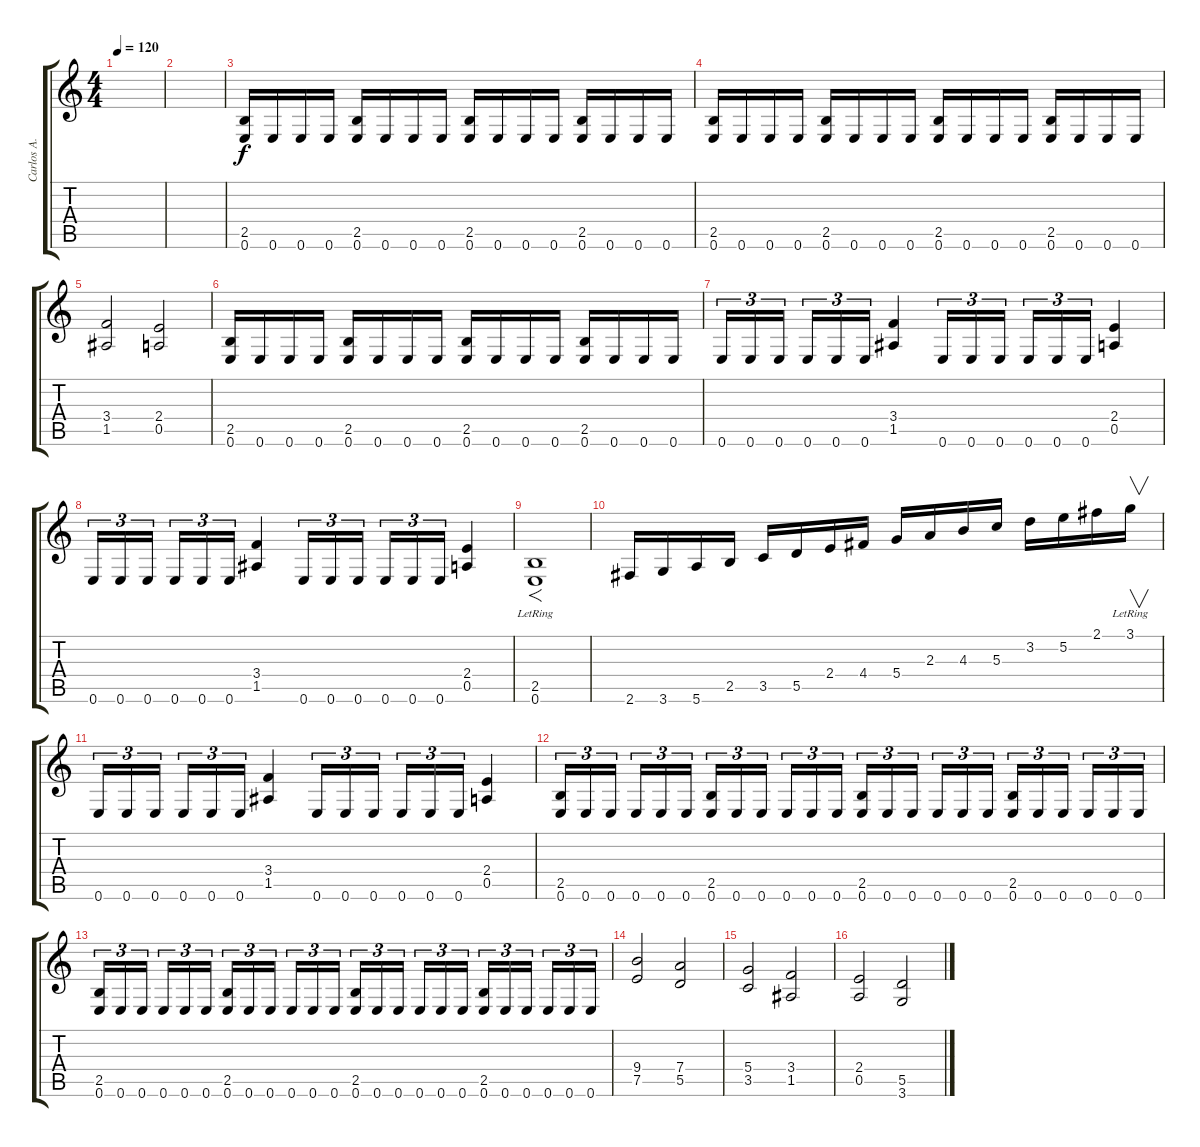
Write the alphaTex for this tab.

\track ("Carlos A." "Carlos A.") {instrument distortionguitar}
\staff {score tabs}
\tuning (E4 B3 G3 D3 A2 E2) {hide}
\ts (4 4)
\tempo 120
\clef g2
\ks c
|
|
(2.5 0.6).16 0.6.16 0.6.16 0.6.16 (2.5 0.6).16 0.6.16 0.6.16 0.6.16 (2.5 0.6).16 0.6.16 0.6.16 0.6.16 (2.5 0.6).16 0.6.16 0.6.16 0.6.16 |
(2.5 0.6).16 0.6.16 0.6.16 0.6.16 (2.5 0.6).16 0.6.16 0.6.16 0.6.16 (2.5 0.6).16 0.6.16 0.6.16 0.6.16 (2.5 0.6).16 0.6.16 0.6.16 0.6.16 |
(3.4 1.5).2 (2.4 0.5).2 |
(2.5 0.6).16 0.6.16 0.6.16 0.6.16 (2.5 0.6).16 0.6.16 0.6.16 0.6.16 (2.5 0.6).16 0.6.16 0.6.16 0.6.16 (2.5 0.6).16 0.6.16 0.6.16 0.6.16 |
0.6.16{tu (3 2)} 0.6.16{tu (3 2)} 0.6.16{tu (3 2)} 0.6.16{tu (3 2)} 0.6.16{tu (3 2)} 0.6.16{tu (3 2)} (3.4 1.5).4 0.6.16{tu (3 2)} 0.6.16{tu (3 2)} 0.6.16{tu (3 2)} 0.6.16{tu (3 2)} 0.6.16{tu (3 2)} 0.6.16{tu (3 2)} (2.4 0.5).4 |
0.6.16{tu (3 2)} 0.6.16{tu (3 2)} 0.6.16{tu (3 2)} 0.6.16{tu (3 2)} 0.6.16{tu (3 2)} 0.6.16{tu (3 2)} (3.4 1.5).4 0.6.16{tu (3 2)} 0.6.16{tu (3 2)} 0.6.16{tu (3 2)} 0.6.16{tu (3 2)} 0.6.16{tu (3 2)} 0.6.16{tu (3 2)} (2.4 0.5).4 |
(2.5{lr} 0.6{lr}).1{f} |
2.6.16 3.6.16 5.6.16 2.5.16 3.5.16 5.5.16 2.4.16 4.4.16 5.4.16 2.3.16 4.3.16 5.3.16 3.2.16 5.2.16 2.1.16 3.1{lr}.16{v} |
0.6.16{tu (3 2)} 0.6.16{tu (3 2)} 0.6.16{tu (3 2)} 0.6.16{tu (3 2)} 0.6.16{tu (3 2)} 0.6.16{tu (3 2)} (3.4 1.5).4 0.6.16{tu (3 2)} 0.6.16{tu (3 2)} 0.6.16{tu (3 2)} 0.6.16{tu (3 2)} 0.6.16{tu (3 2)} 0.6.16{tu (3 2)} (2.4 0.5).4 |
(2.5 0.6).16{tu (3 2)} 0.6.16{tu (3 2)} 0.6.16{tu (3 2)} 0.6.16{tu (3 2)} 0.6.16{tu (3 2)} 0.6.16{tu (3 2)} (2.5 0.6).16{tu (3 2)} 0.6.16{tu (3 2)} 0.6.16{tu (3 2)} 0.6.16{tu (3 2)} 0.6.16{tu (3 2)} 0.6.16{tu (3 2)} (2.5 0.6).16{tu (3 2)} 0.6.16{tu (3 2)} 0.6.16{tu (3 2)} 0.6.16{tu (3 2)} 0.6.16{tu (3 2)} 0.6.16{tu (3 2)} (2.5 0.6).16{tu (3 2)} 0.6.16{tu (3 2)} 0.6.16{tu (3 2)} 0.6.16{tu (3 2)} 0.6.16{tu (3 2)} 0.6.16{tu (3 2)} |
(2.5 0.6).16{tu (3 2)} 0.6.16{tu (3 2)} 0.6.16{tu (3 2)} 0.6.16{tu (3 2)} 0.6.16{tu (3 2)} 0.6.16{tu (3 2)} (2.5 0.6).16{tu (3 2)} 0.6.16{tu (3 2)} 0.6.16{tu (3 2)} 0.6.16{tu (3 2)} 0.6.16{tu (3 2)} 0.6.16{tu (3 2)} (2.5 0.6).16{tu (3 2)} 0.6.16{tu (3 2)} 0.6.16{tu (3 2)} 0.6.16{tu (3 2)} 0.6.16{tu (3 2)} 0.6.16{tu (3 2)} (2.5 0.6).16{tu (3 2)} 0.6.16{tu (3 2)} 0.6.16{tu (3 2)} 0.6.16{tu (3 2)} 0.6.16{tu (3 2)} 0.6.16{tu (3 2)} |
(9.4 7.5).2 (7.4 5.5).2 |
(5.4 3.5).2 (3.4 1.5).2 |
(2.4 0.5).2 (5.5 3.6).2
